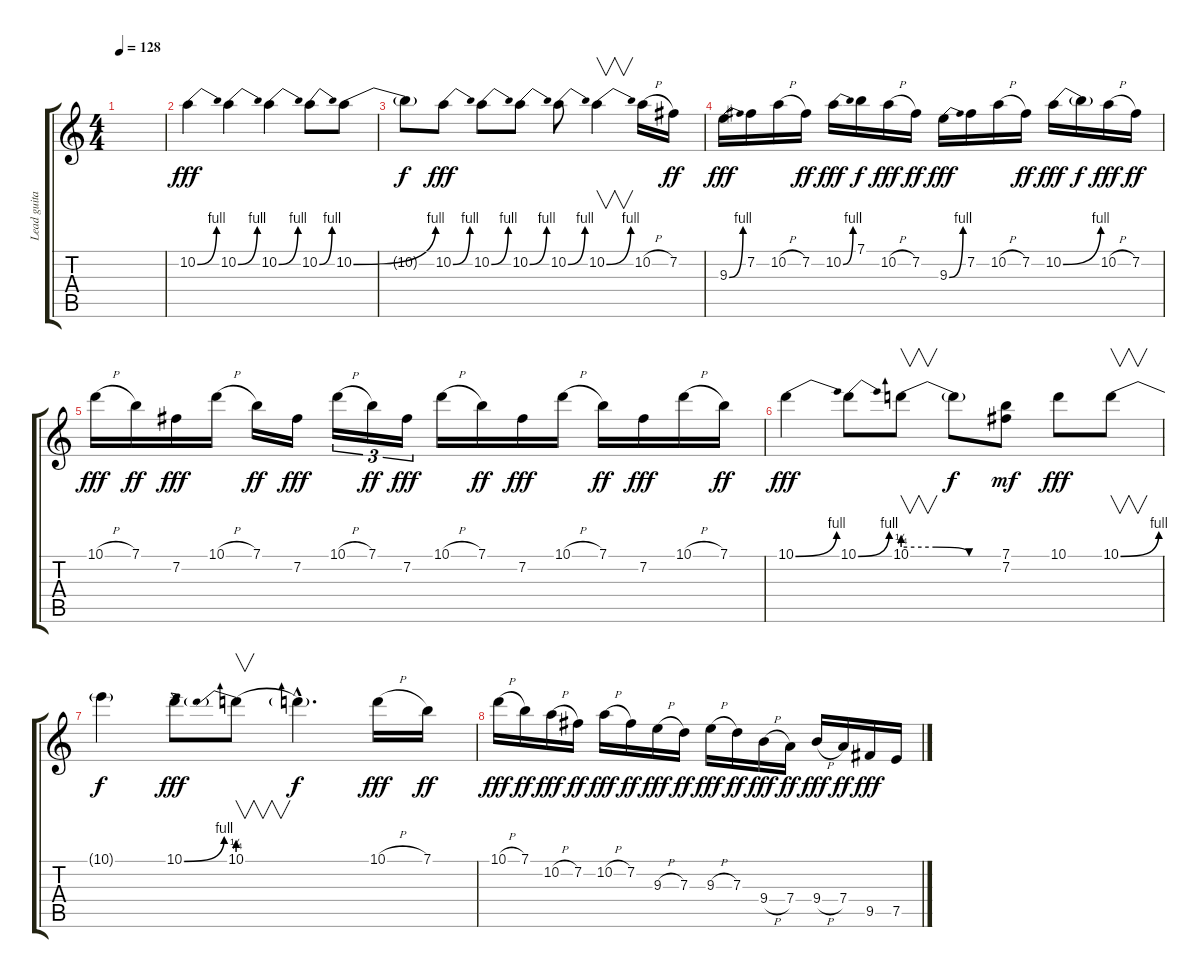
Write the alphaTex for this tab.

\track ("Lead guitar" "Lead guita") {instrument distortionguitar}
\staff {score tabs}
\tuning (E4 B3 G3 D3 A2 E2) {hide}
\ts (4 4)
\tempo 128
\clef g2
\ks c
|
10.2{be (bend 0 0 60 4)}.4{dy fff} 10.2{be (bend 0 0 60 4)}.4 10.2{be (bend 0 0 60 4)}.4 10.2{be (bend 0 0 60 4)}.8 10.2{be (bend 0 0 60 4)}.8 |
10.2{t}.8{dy f} 10.2{be (bend 0 0 60 4)}.8{dy fff} 10.2{be (bend 0 0 60 4)}.8 10.2{be (bend 0 0 60 4)}.8 10.2{be (bend 0 0 60 4)}.8 10.2{be (bend 0 0 60 4)}.4{v} 10.2{h}.16 7.2.16{dy ff} |
9.3{be (bend 0 0 60 4)}.16{dy fff} 7.2.16 10.2{h}.16 7.2.16{dy ff} 10.2{be (bend 0 0 60 4)}.16{dy fff} 7.1.16{dy f} 10.2{h}.16{dy fff} 7.2.16{dy ff} 9.3{be (bend 0 0 60 4)}.16{dy fff} 7.2.16 10.2{h}.16 7.2.16{dy ff} 10.2{be (bend 0 0 60 4)}.16{dy fff} 10.2{t}.16{dy f} 10.2{h}.16{dy fff} 7.2.16{dy ff} |
10.1{h}.16{dy fff} 7.1.16{dy ff} 7.2.16{dy fff} 10.1{h}.16 7.1.16{dy ff} 7.2.16{dy fff} 10.1{h}.16{tu (3 2)} 7.1.16{tu (3 2) dy ff} 7.2.16{tu (3 2) dy fff} 10.1{h}.16 7.1.16{dy ff} 7.2.16{dy fff} 10.1{h}.16 7.1.16{dy ff} 7.2.16{dy fff} 10.1{h}.16 7.1.16{dy ff} |
10.1{be (bend 0 0 60 4)}.4{dy fff} 10.1{be (bend 0 0 60 4)}.8 10.1{be (custom 0 1 20 1 40 0 60 0)}.8{v} 10.1{t}.8{dy f} (7.1 7.2).8{dy mf} 10.1.8{dy fff} 10.1{be (bend 0 0 60 4)}.8{v} |
10.1{t}.4{dy f} 10.1{be (bend 0 0 60 4)}.8{dy fff} 10.1{be (prebend 0 1 60 1)}.8{v} 10.1{hac t}.4{d dy f} 10.1{h}.16{dy fff} 7.1.16{dy ff} |
10.1{h}.16{dy fff} 7.1.16{dy ff} 10.2{h}.16{dy fff} 7.2.16{dy ff} 10.2{h}.16{dy fff} 7.2.16{dy ff} 9.3{h}.16{dy fff} 7.3.16{dy ff} 9.3{h}.16{dy fff} 7.3.16{dy ff} 9.4{h}.16{dy fff} 7.4.16{dy ff} 9.4{h}.16{dy fff} 7.4.16{dy ff} 9.5.16{dy fff} 7.5.16
